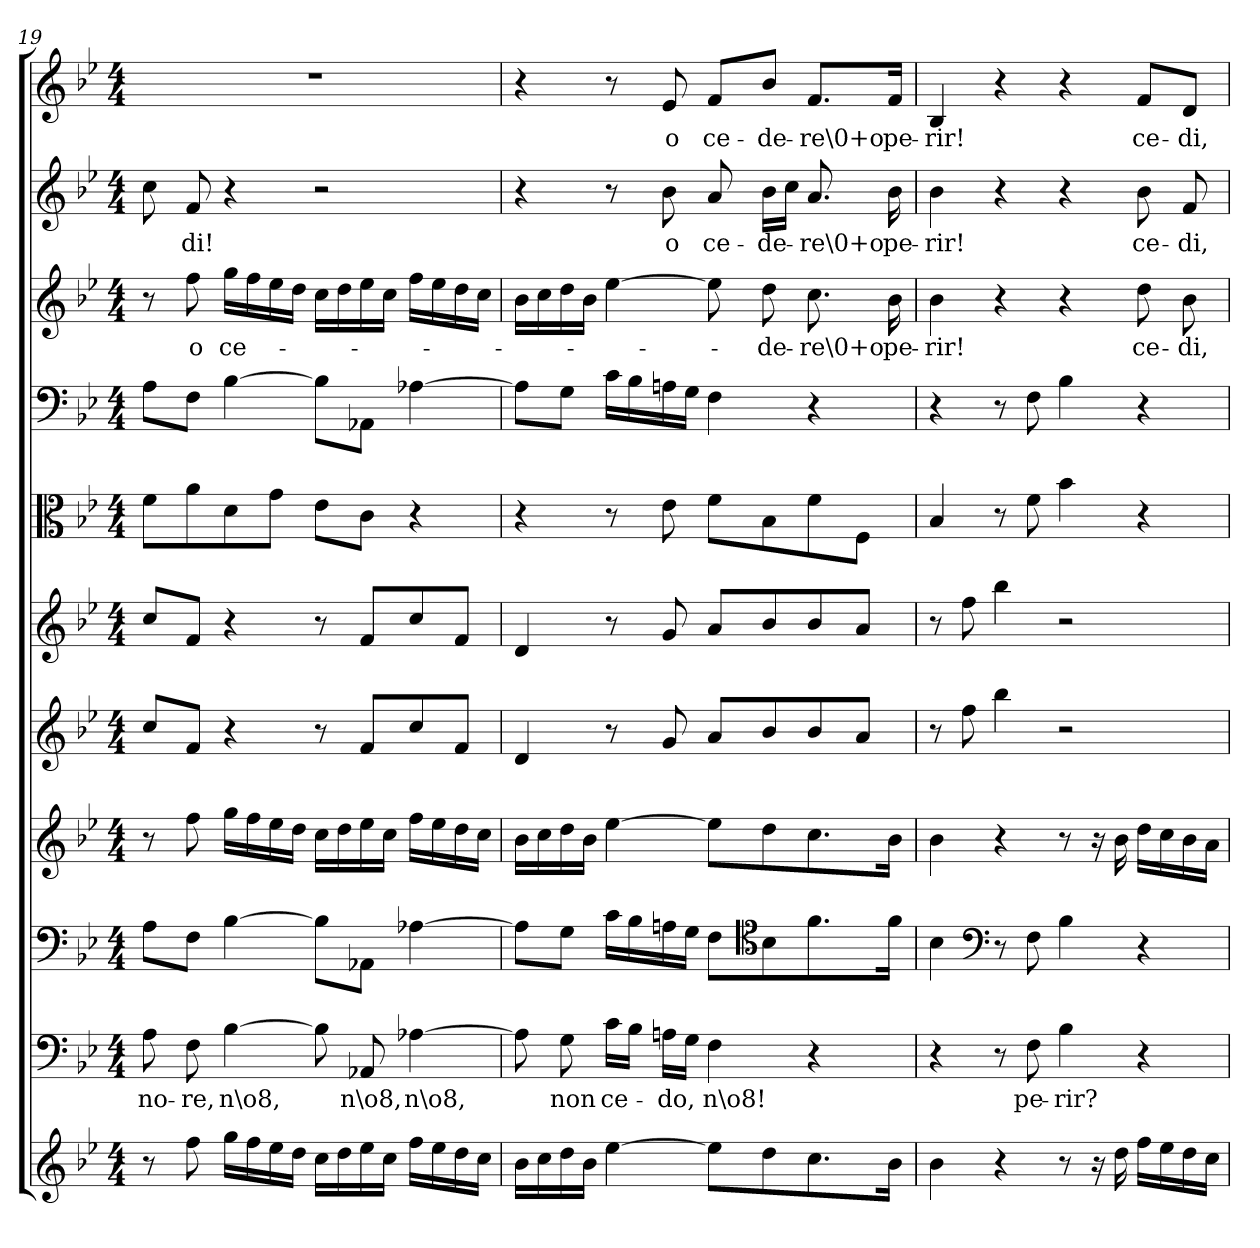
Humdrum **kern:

**kern	**kern	**text	**kern	**kern	**kern	**kern	**kern	**kern	**kern	**text	**kern	**text	**kern	**text
*part11	*part10	*part10	*part9	*part8	*part7	*part6	*part5	*part4	*part3	*part3	*part2	*part2	*part1	*part1
*staff11	*staff10	*staff10	*staff9	*staff8	*staff7	*staff6	*staff5	*staff4	*staff3	*staff3	*staff2	*staff2	*staff1	*staff1
*clefG2	*clefF4	*	*clefF4	*clefG2	*clefG2	*clefG2	*clefC3	*clefF4	*clefG2	*	*clefG2	*	*clefG2	*
*k[b-e-]	*k[b-e-]	*	*k[b-e-]	*k[b-e-]	*k[b-e-]	*k[b-e-]	*k[b-e-]	*k[b-e-]	*k[b-e-]	*	*k[b-e-]	*	*k[b-e-]	*
*B-:	*B-:	*	*B-:	*B-:	*B-:	*B-:	*B-:	*B-:	*B-:	*	*B-:	*	*B-:	*
*M4/4	*M4/4	*	*M4/4	*M4/4	*M4/4	*M4/4	*M4/4	*M4/4	*M4/4	*	*M4/4	*	*M4/4	*
=19	=19	=19	=19	=19	=19	=19	=19	=19	=19	=19	=19	=19	=19	=19
8r	8A\	-no-	8A\L	8r	8cc/L	8cc/L	8f\L	8A\L	8r	.	8cc\	.	1r	.
8ff\	8F\	-re,	8F\J	8ff\	8f/J	8f/J	8a\	8F\J	8ff\	o	8f/	-di!	.	.
16gg\LL	[4B-\	n\o8,	[4B-\	16gg\LL	4r	4r	8d\	[4B-\	16gg\LL	ce-	4r	.	.	.
16ff\	.	.	.	16ff\	.	.	.	.	16ff\	.	.	.	.	.
16ee-\	.	.	.	16ee-\	.	.	8g\J	.	16ee-\	.	.	.	.	.
16dd\JJ	.	.	.	16dd\JJ	.	.	.	.	16dd\JJ	.	.	.	.	.
16cc\LL	8B-\]	.	8B-\L]	16cc\LL	8r	8r	8e-\L	8B-\L]	16cc\LL	.	2r	.	.	.
16dd\	.	.	.	16dd\	.	.	.	.	16dd\	.	.	.	.	.
16ee-\	8AA-X/	n\o8,	8AA-X\J	16ee-\	8f/L	8f/L	8c\J	8AA-X\J	16ee-\	.	.	.	.	.
16cc\JJ	.	.	.	16cc\JJ	.	.	.	.	16cc\JJ	.	.	.	.	.
16ff\LL	[4A-X\	n\o8,	[4A-X\	16ff\LL	8cc/	8cc/	4r	[4A-X\	16ff\LL	.	.	.	.	.
16ee-\	.	.	.	16ee-\	.	.	.	.	16ee-\	.	.	.	.	.
16dd\	.	.	.	16dd\	8f/J	8f/J	.	.	16dd\	.	.	.	.	.
16cc\JJ	.	.	.	16cc\JJ	.	.	.	.	16cc\JJ	.	.	.	.	.
=20	=20	=20	=20	=20	=20	=20	=20	=20	=20	=20	=20	=20	=20	=20
16b-\LL	8A-\]	.	8A-\L]	16b-\LL	4d/	4d/	4r	8A-\L]	16b-\LL	.	4r	.	4r	.
16cc\	.	.	.	16cc\	.	.	.	.	16cc\	.	.	.	.	.
16dd\	8G\	non	8G\J	16dd\	.	.	.	8G\J	16dd\	.	.	.	.	.
16b-\JJ	.	.	.	16b-\JJ	.	.	.	.	16b-\JJ	.	.	.	.	.
[4ee-\	16c\LL	ce-	16c\LL	[4ee-\	8r	8r	8r	16c\LL	[4ee-\	.	8r	.	8r	.
.	16B-\JJ	.	16B-\	.	.	.	.	16B-\	.	.	.	.	.	.
.	16An\LL	-do,	16An\	.	8g/	8g/	8e-\	16An\	.	.	8b-\	o	8e-/	o
.	16G\JJ	.	16G\JJ	.	.	.	.	16G\JJ	.	.	.	.	.	.
8ee-\L]	4F\	n\o8!	8F\L	8ee-\L]	8a/L	8a/L	8f\L	4F\	8ee-\]	.	8a/	ce-	8f/L	ce-
*	*	*	*clefC4	*	*	*	*	*	*	*	*	*	*	*
8dd\	.	.	8B-\	8dd\	8b-/	8b-/	8B-\	.	8dd\	-de-	16b-\LL	-de-	8b-/J	-de-
.	.	.	.	.	.	.	.	.	.	.	16cc\JJ	.	.	.
8.cc\	4r	.	8.f\	8.cc\	8b-/	8b-/	8f\	4r	8.cc\	-re\0+o	8.a/	-re\0+o	8.f/L	-re\0+o
.	.	.	.	.	8a/J	8a/J	8F\J	.	.	.	.	.	.	.
16b-\Jk	.	.	16f\Jk	16b-\Jk	.	.	.	.	16b-\	pe-	16b-\	pe-	16f/Jk	pe-
=21	=21	=21	=21	=21	=21	=21	=21	=21	=21	=21	=21	=21	=21	=21
4b-\	4r	.	4B-\	4b-\	8r	8r	4B-/	4r	4b-\	-rir!	4b-\	-rir!	4B-/	-rir!
.	.	.	.	.	8ff\	8ff\	.	.	.	.	.	.	.	.
*	*	*	*clefF4	*	*	*	*	*	*	*	*	*	*	*
4r	8r	.	8r	4r	4bb-\	4bb-\	8r	8r	4r	.	4r	.	4r	.
.	8F\	pe-	8F\	.	.	.	8f\	8F\	.	.	.	.	.	.
8r	4B-\	-rir?	4B-\	8r	2r	2r	4b-\	4B-\	4r	.	4r	.	4r	.
16r	.	.	.	16r	.	.	.	.	.	.	.	.	.	.
16dd\	.	.	.	16b-\	.	.	.	.	.	.	.	.	.	.
16ff\LL	4r	.	4r	16dd\LL	.	.	4r	4r	8dd\	ce-	8b-\	ce-	8f/L	ce-
16ee-\	.	.	.	16cc\	.	.	.	.	.	.	.	.	.	.
16dd\	.	.	.	16b-\	.	.	.	.	8b-\	-di,	8f/	-di,	8d/J	-di,
16cc\JJ	.	.	.	16a\JJ	.	.	.	.	.	.	.	.	.	.
=	=	=	=	=	=	=	=	=	=	=	=	=	=	=
*-	*-	*-	*-	*-	*-	*-	*-	*-	*-	*-	*-	*-	*-	*-
